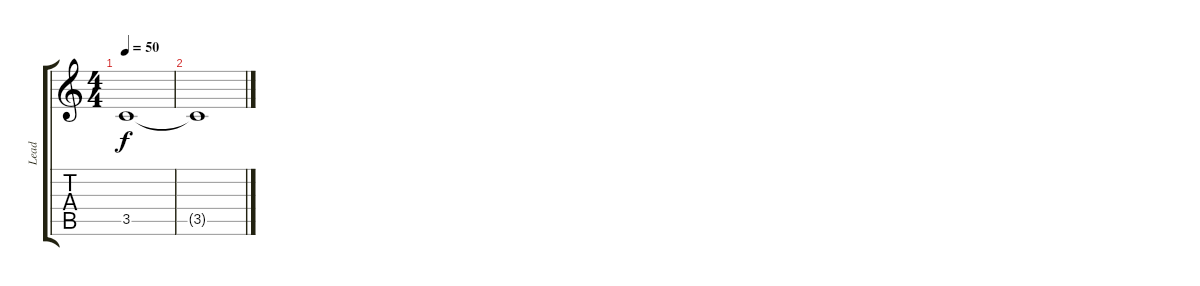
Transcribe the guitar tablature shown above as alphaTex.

\track ("Lead" "Lead") {instrument distortionguitar}
\staff {score tabs}
\tuning (E4 B3 G3 D3 A2 D2) {hide}
\ts (4 4)
\tempo 50
\clef g2
\ks c
3.5{t}.1{dy f} |
3.5{t}.1
